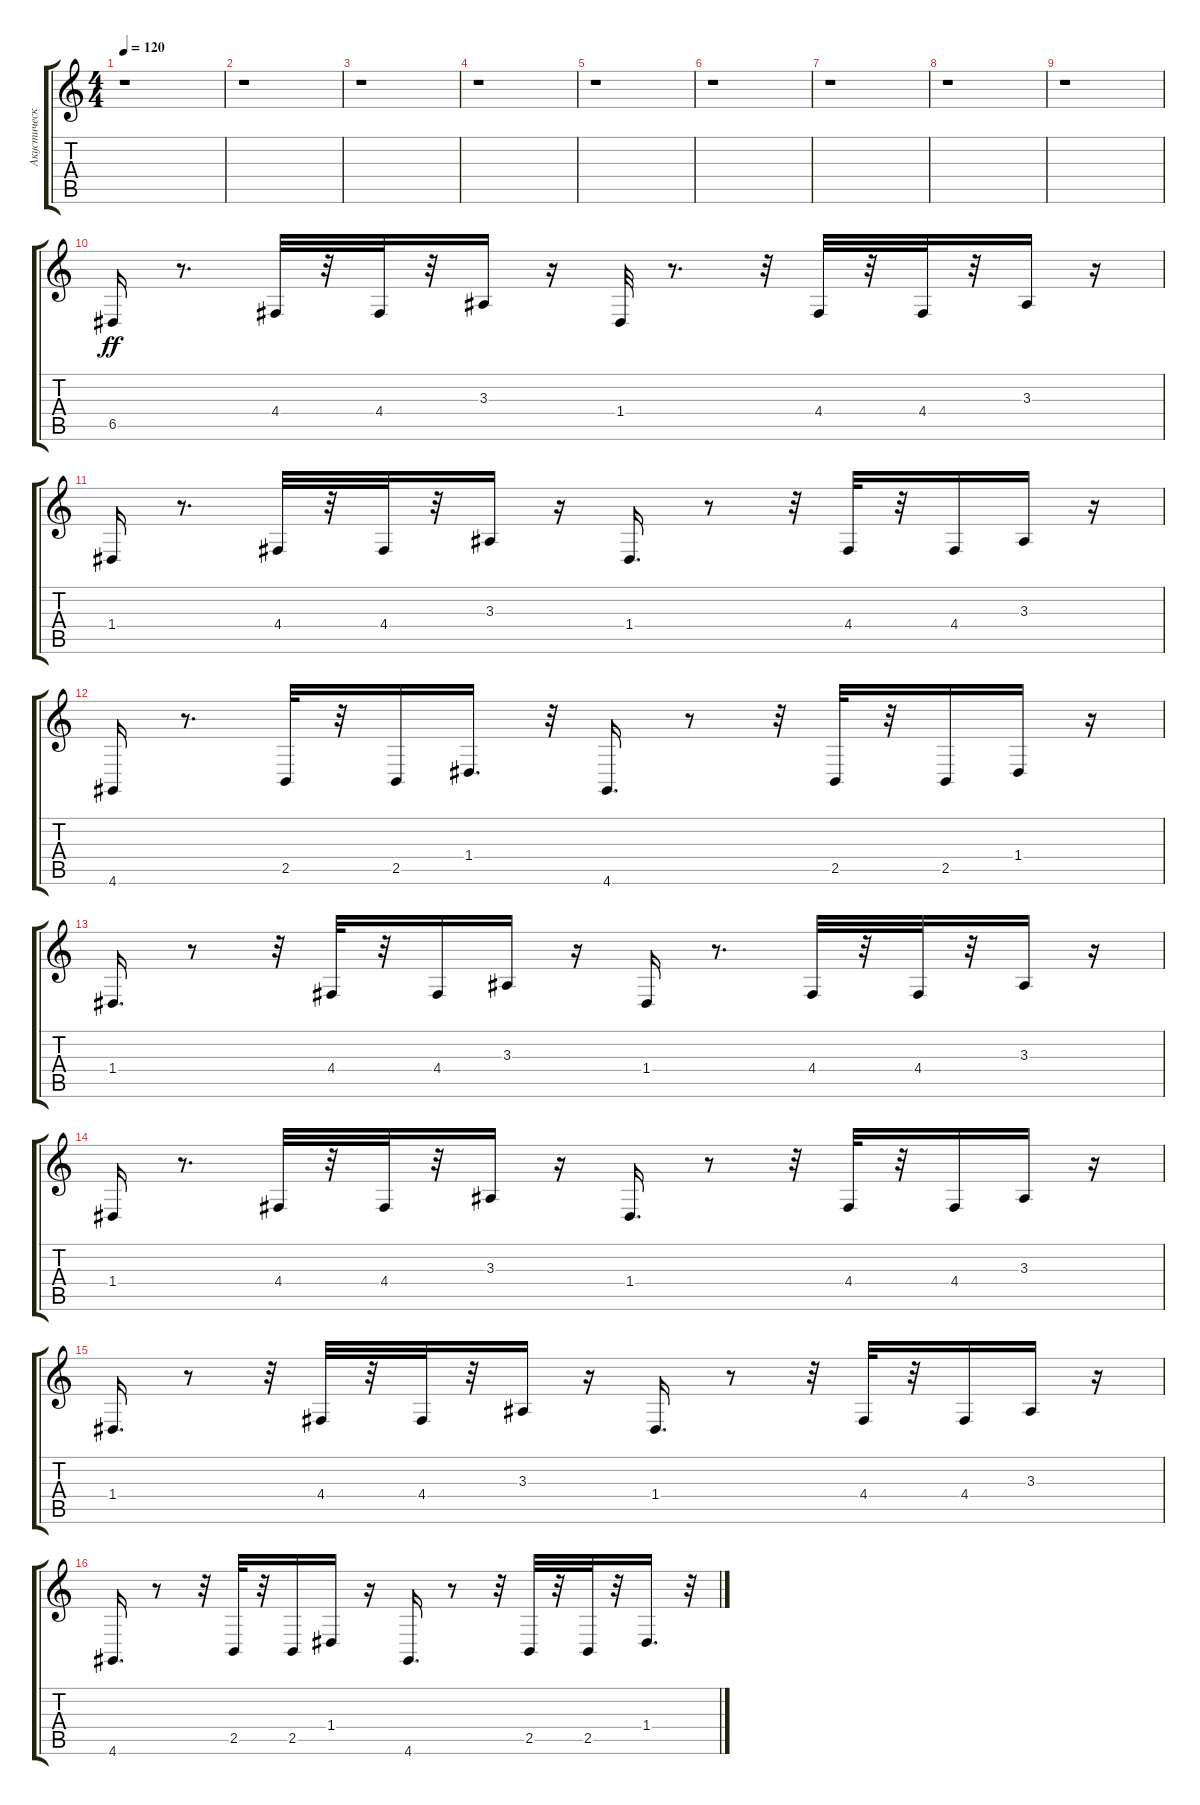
\track ("Акустический Гранд Роял" "Акустическ") {instrument acousticgrandpiano}
\staff {score tabs}
\tuning (E4 B3 G3 D3 A2 E2) {hide}
\ts (4 4)
\tempo 120
\clef g2
\ks c
r.1{dy ff} |
r.1 |
r.1 |
r.1 |
r.1 |
r.1 |
r.1 |
r.1 |
r.1 |
6.5.16{instrument electricguitarmuted} r.8{d} 4.4.32 r.32 4.4.32 r.32 3.3.16 r.16 1.4.32 r.8{d} r.32 4.4.32 r.32 4.4.32 r.32 3.3.16 r.16 |
1.4.16 r.8{d} 4.4.32 r.32 4.4.32 r.32 3.3.16 r.16 1.4.16{d} r.8 r.32 4.4.32 r.32 4.4.16 3.3.16 r.16 |
4.6.16 r.8{d} 2.5.32 r.32 2.5.16 1.4.16{d} r.32 4.6.16{d} r.8 r.32 2.5.32 r.32 2.5.16 1.4.16 r.16 |
1.4.16{d} r.8 r.32 4.4.32 r.32 4.4.16 3.3.16 r.16 1.4.16 r.8{d} 4.4.32 r.32 4.4.32 r.32 3.3.16 r.16 |
1.4.16 r.8{d} 4.4.32 r.32 4.4.32 r.32 3.3.16 r.16 1.4.16{d} r.8 r.32 4.4.32 r.32 4.4.16 3.3.16 r.16 |
1.4.16{d} r.8 r.32 4.4.32 r.32 4.4.32 r.32 3.3.16 r.16 1.4.16{d} r.8 r.32 4.4.32 r.32 4.4.16 3.3.16 r.16 |
4.6.16{d} r.8 r.32 2.5.32 r.32 2.5.16 1.4.16 r.16 4.6.16{d} r.8 r.32 2.5.32 r.32 2.5.32 r.32 1.4.16{d} r.32
